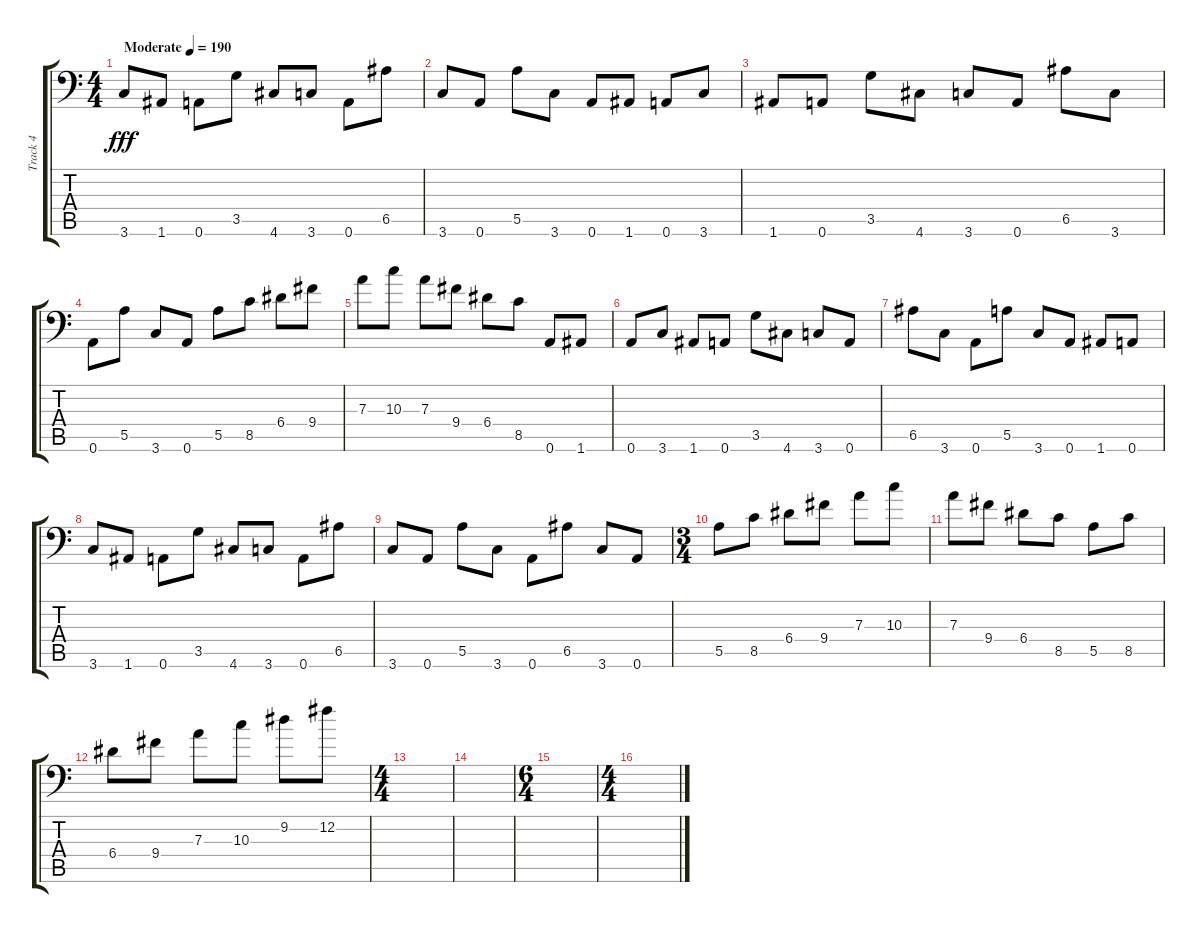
\track ("Track 4" "Track 4") {instrument electricbasspick}
\staff {score tabs}
\tuning (B3 Gb3 D3 A2 E2 A1) {hide}
\ts (4 4)
\tempo (190 "Moderate")
\clef f4
\ks c
3.6.8{dy fff instrument electricbasspick} 1.6.8 0.6.8 3.5.8 4.6.8 3.6.8 0.6.8 6.5.8 |
3.6.8 0.6.8 5.5.8 3.6.8 0.6.8 1.6.8 0.6.8 3.6.8 |
1.6.8 0.6.8 3.5.8 4.6.8 3.6.8 0.6.8 6.5.8 3.6.8 |
0.6.8 5.5.8 3.6.8 0.6.8 5.5.8 8.5.8 6.4.8 9.4.8 |
7.3.8 10.3.8 7.3.8 9.4.8 6.4.8 8.5.8 0.6.8 1.6.8 |
0.6.8 3.6.8 1.6.8 0.6.8 3.5.8 4.6.8 3.6.8 0.6.8 |
6.5.8 3.6.8 0.6.8 5.5.8 3.6.8 0.6.8 1.6.8 0.6.8 |
3.6.8 1.6.8 0.6.8 3.5.8 4.6.8 3.6.8 0.6.8 6.5.8 |
3.6.8 0.6.8 5.5.8 3.6.8 0.6.8 6.5.8 3.6.8 0.6.8 |
\ts (3 4)
5.5.8 8.5.8 6.4.8 9.4.8 7.3.8 10.3.8 |
7.3.8 9.4.8 6.4.8 8.5.8 5.5.8 8.5.8 |
6.4.8 9.4.8 7.3.8 10.3.8 9.2.8 12.2.8 |
\ts (4 4)
|
|
\ts (6 4)
|
\ts (4 4)
